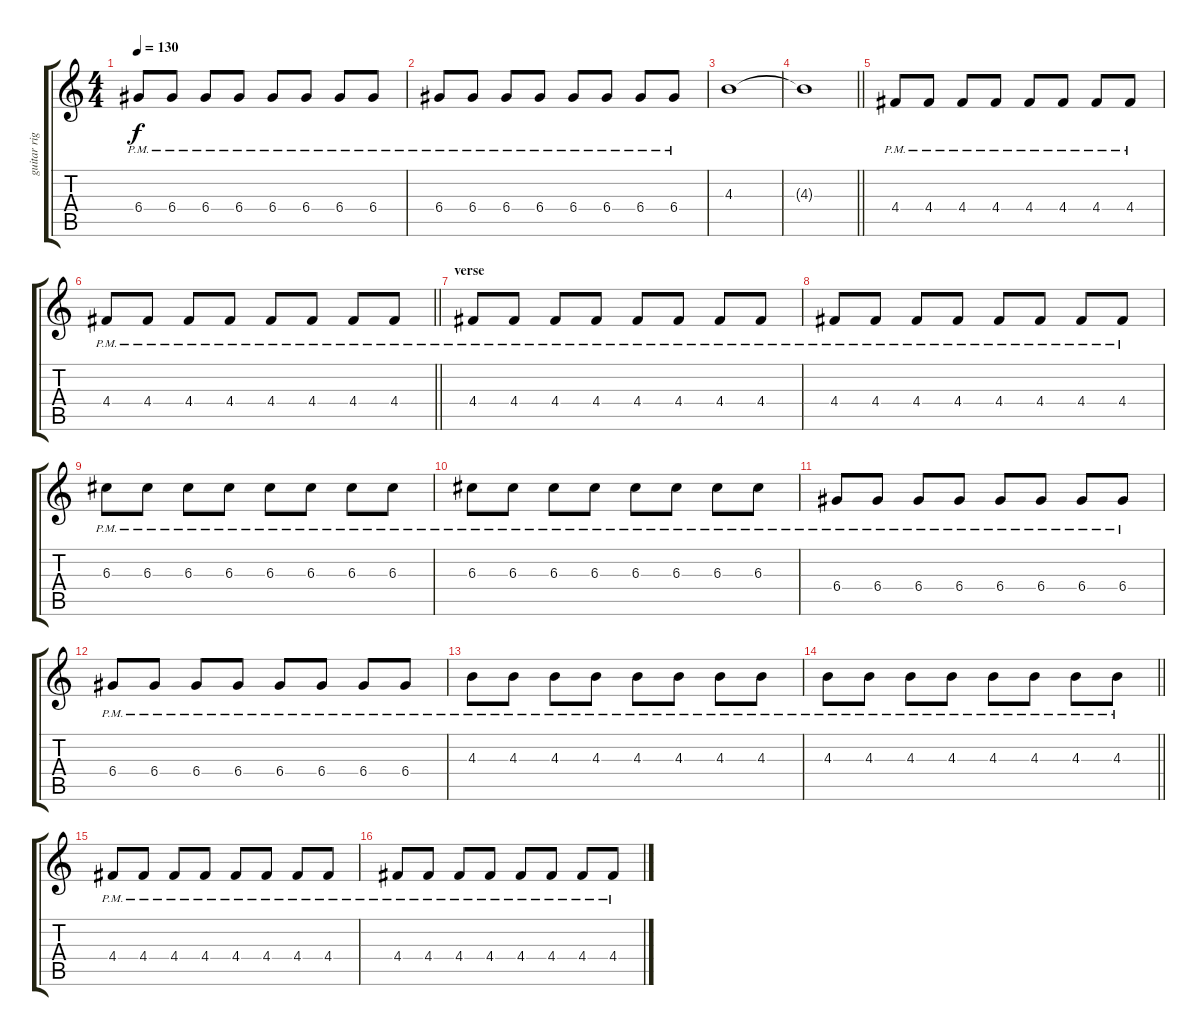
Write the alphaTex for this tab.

\track ("guitar right" "guitar rig") {instrument electricguitarmuted}
\staff {score tabs}
\tuning (E4 B3 G3 D3 A2 E2) {hide}
\ts (4 4)
\tempo 130
\clef g2
\ks c
6.4{pm}.8{dy f} 6.4{pm}.8 6.4{pm}.8 6.4{pm}.8 6.4{pm}.8 6.4{pm}.8 6.4{pm}.8 6.4{pm}.8 |
6.4{pm}.8 6.4{pm}.8 6.4{pm}.8 6.4{pm}.8 6.4{pm}.8 6.4{pm}.8 6.4{pm}.8 6.4{pm}.8 |
4.3.1 |
\barLineRight lightlight
4.3{t}.1 |
4.4{pm}.8 4.4{pm}.8 4.4{pm}.8 4.4{pm}.8 4.4{pm}.8 4.4{pm}.8 4.4{pm}.8 4.4{pm}.8 |
\barLineRight lightlight
4.4{pm}.8 4.4{pm}.8 4.4{pm}.8 4.4{pm}.8 4.4{pm}.8 4.4{pm}.8 4.4{pm}.8 4.4{pm}.8 |
\section ("" "verse")
4.4{pm}.8{txt ""} 4.4{pm}.8 4.4{pm}.8 4.4{pm}.8 4.4{pm}.8 4.4{pm}.8 4.4{pm}.8 4.4{pm}.8 |
4.4{pm}.8 4.4{pm}.8 4.4{pm}.8 4.4{pm}.8 4.4{pm}.8 4.4{pm}.8 4.4{pm}.8 4.4{pm}.8 |
6.3{pm}.8 6.3{pm}.8 6.3{pm}.8 6.3{pm}.8 6.3{pm}.8 6.3{pm}.8 6.3{pm}.8 6.3{pm}.8 |
6.3{pm}.8 6.3{pm}.8 6.3{pm}.8 6.3{pm}.8 6.3{pm}.8 6.3{pm}.8 6.3{pm}.8 6.3{pm}.8{txt ""} |
6.4{pm}.8 6.4{pm}.8 6.4{pm}.8 6.4{pm}.8 6.4{pm}.8 6.4{pm}.8 6.4{pm}.8 6.4{pm}.8 |
6.4{pm}.8 6.4{pm}.8 6.4{pm}.8 6.4{pm}.8 6.4{pm}.8 6.4{pm}.8 6.4{pm}.8 6.4{pm}.8 |
4.3{pm}.8 4.3{pm}.8 4.3{pm}.8 4.3{pm}.8 4.3{pm}.8 4.3{pm}.8 4.3{pm}.8 4.3{pm}.8 |
\barLineRight lightlight
4.3{pm}.8 4.3{pm}.8 4.3{pm}.8 4.3{pm}.8 4.3{pm}.8 4.3{pm}.8 4.3{pm}.8 4.3{pm}.8 |
4.4{pm}.8 4.4{pm}.8 4.4{pm}.8 4.4{pm}.8 4.4{pm}.8 4.4{pm}.8 4.4{pm}.8 4.4{pm}.8 |
4.4{pm}.8 4.4{pm}.8 4.4{pm}.8 4.4{pm}.8 4.4{pm}.8 4.4{pm}.8 4.4{pm}.8 4.4{pm}.8
